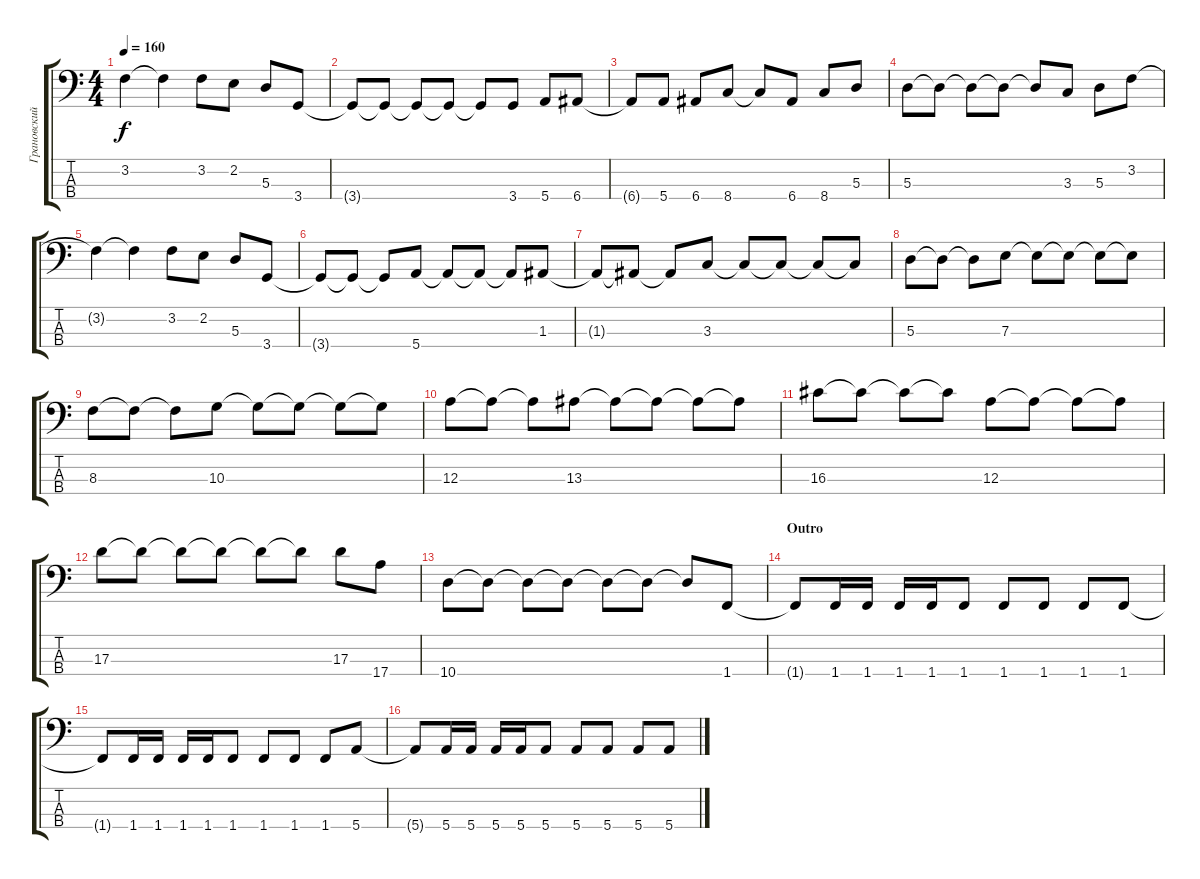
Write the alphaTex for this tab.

\track ("Грановский (Bass)" "Грановский") {instrument electricbassfinger}
\staff {score tabs}
\tuning (G2 D2 A1 E1) {hide}
\ts (4 4)
\tempo 160
\clef f4
\ks c
3.2{t}.4{dy f} 3.2{t}.4 3.2.8 2.2.8 5.3.8 3.4.8 |
3.4{t}.8 3.4{t}.8 3.4{t}.8 3.4{t}.8 3.4{t}.8 3.4.8 5.4.8 6.4.8 |
6.4{t}.8 5.4.8 6.4.8 8.4.8 8.4{t}.8 6.4.8 8.4.8 5.3.8 |
5.3.8 5.3{t}.8 5.3{t}.8 5.3{t}.8 5.3{t}.8 3.3.8 5.3.8 3.2.8 |
3.2{t}.4 3.2{t}.4 3.2.8 2.2.8 5.3.8 3.4.8 |
3.4{t}.8 3.4{t}.8 3.4{t}.8 5.4.8 5.4{t}.8 5.4{t}.8 5.4{t}.8 1.3.8 |
1.3{t}.8 1.3{t}.8 1.3{t}.8 3.3.8 3.3{t}.8 3.3{t}.8 3.3{t}.8 3.3{t}.8 |
5.3.8 5.3{t}.8 5.3{t}.8 7.3.8 7.3{t}.8 7.3{t}.8 7.3{t}.8 7.3{t}.8 |
8.3.8 8.3{t}.8 8.3{t}.8 10.3.8 10.3{t}.8 10.3{t}.8 10.3{t}.8 10.3{t}.8 |
12.3.8 12.3{t}.8 12.3{t}.8 13.3.8 13.3{t}.8 13.3{t}.8 13.3{t}.8 13.3{t}.8 |
16.3.8 16.3{t}.8 16.3{t}.8 16.3{t}.8 12.3.8 12.3{t}.8 12.3{t}.8 12.3{t}.8 |
17.3.8 17.3{t}.8 17.3{t}.8 17.3{t}.8 17.3{t}.8 17.3{t}.8 17.3.8 17.4.8 |
10.4.8 10.4{t}.8 10.4{t}.8 10.4{t}.8 10.4{t}.8 10.4{t}.8 10.4{t}.8 1.4.8 |
\section ("" "Outro")
1.4{t}.8 1.4.16 1.4.16 1.4.16 1.4.16 1.4.8 1.4.8 1.4.8 1.4.8 1.4.8 |
1.4{t}.8 1.4.16 1.4.16 1.4.16 1.4.16 1.4.8 1.4.8 1.4.8 1.4.8 5.4.8 |
5.4{t}.8 5.4.16 5.4.16 5.4.16 5.4.16 5.4.8 5.4.8 5.4.8 5.4.8 5.4.8
